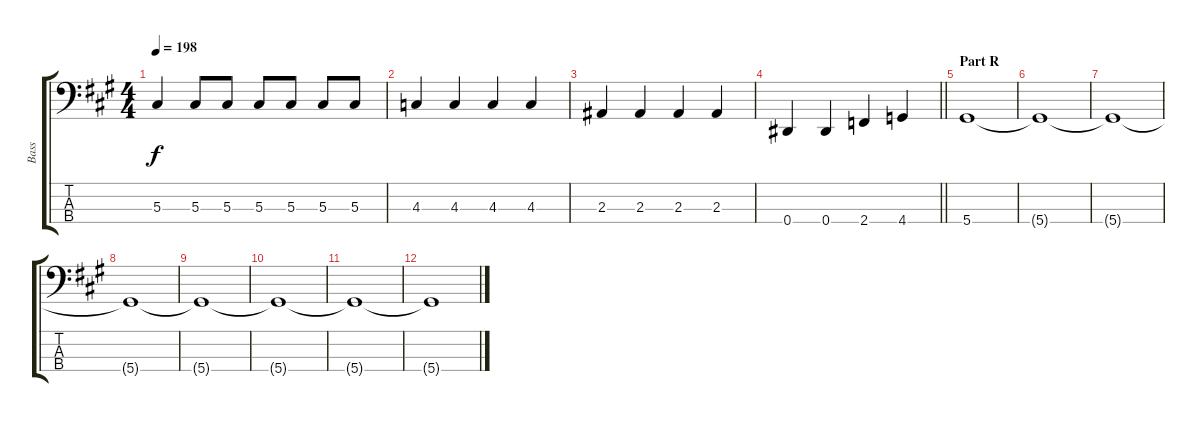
\track ("Bass" "Bass") {instrument electricbasspick}
\staff {score tabs}
\tuning (Gb2 Db2 Ab1 Eb1) {hide}
\ts (4 4)
\tempo 198
\clef f4
\ks a
5.3.4{dy f} 5.3.8 5.3.8 5.3.8 5.3.8 5.3.8 5.3.8 |
4.3.4 4.3.4 4.3.4 4.3.4 |
2.3.4 2.3.4 2.3.4 2.3.4 |
\barLineRight lightlight
0.4.4 0.4.4 2.4.4 4.4.4 |
\section ("" "Part R")
5.4.1 |
5.4{t}.1 |
5.4{t}.1 |
5.4{t}.1 |
5.4{t}.1 |
5.4{t}.1 |
5.4{t}.1 |
5.4{t}.1
